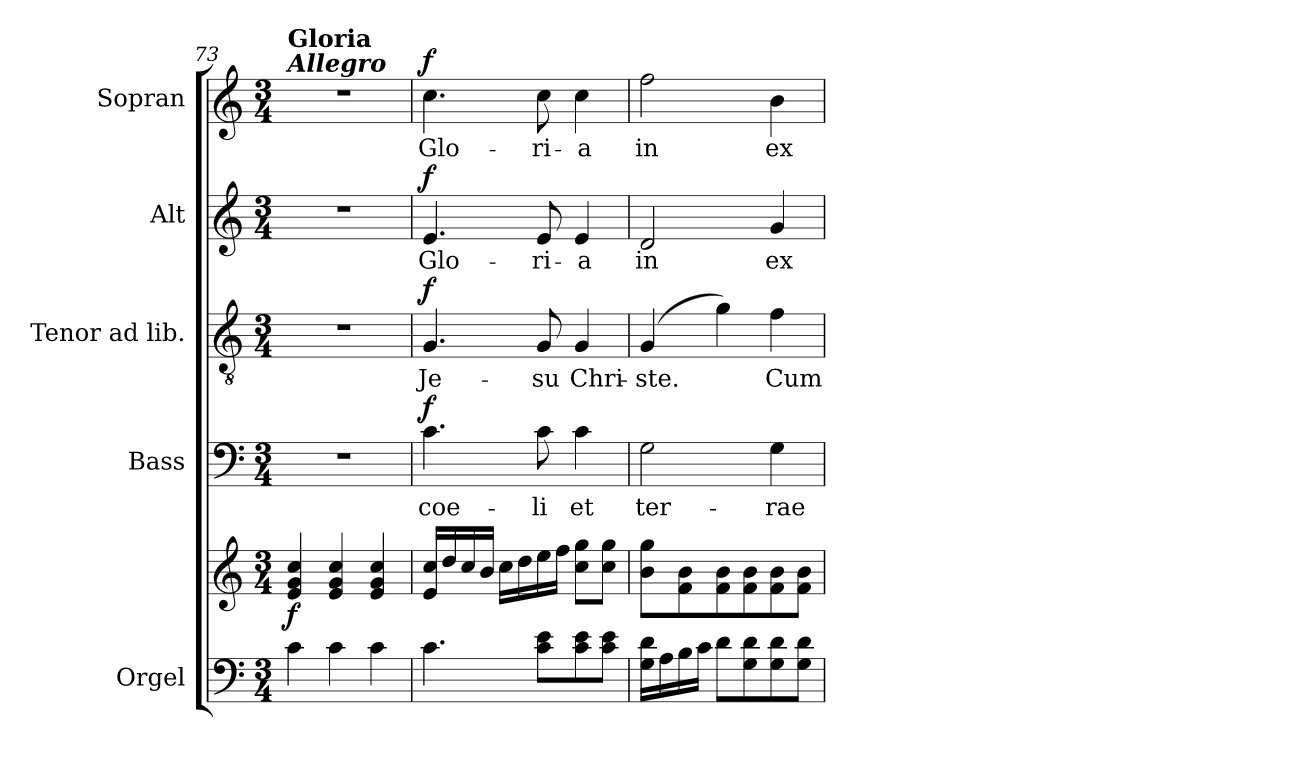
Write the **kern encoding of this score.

**kern	**kern	**dynam	**kern	**text	**dynam	**kern	**text	**dynam	**kern	**text	**dynam	**kern	**text	**dynam
*part5	*part5	*part5	*part4	*part4	*part4	*part3	*part3	*part3	*part2	*part2	*part2	*part1	*part1	*part1
*staff6	*staff5	*staff5/6	*staff4	*staff4	*staff4	*staff3	*staff3	*staff3	*staff2	*staff2	*staff2	*staff1	*staff1	*staff1
*I"Orgel	*	*	*I"Bass	*	*	*I"Tenor ad lib.	*	*	*I"Alt	*	*	*I"Sopran	*	*
*I'Org.	*	*	*I'B	*	*	*I'T	*	*	*I'A	*	*	*I'S	*	*
!!LO:PB:g=z
*clefF4	*clefG2	*	*clefF4	*	*	*clefGv2	*	*	*clefG2	*	*	*clefG2	*	*
*k[]	*k[]	*	*k[]	*	*	*k[]	*	*	*k[]	*	*	*k[]	*	*
*C:	*C:	*	*C:	*	*	*C:	*	*	*C:	*	*	*C:	*	*
*M3/4	*M3/4	*	*M3/4	*	*	*M3/4	*	*	*M3/4	*	*	*M3/4	*	*
=73	=73	=73	=73	=73	=73	=73	=73	=73	=73	=73	=73	=73	=73	=73
!	!	!	!	!	!	!	!	!	!	!	!	!LO:TX:a:Bi:t=Allegro	!	!
!	!	!	!	!	!	!	!	!	!	!	!	!LO:TX:a:B:t=Gloria	!	!
!	!	!LO:DY:b	!	!	!	!	!	!	!	!	!	!	!	!
4c\	4e/ 4g/ 4cc/	f	2.r	.	.	2.r	.	.	2.r	.	.	2.r	.	.
4c\	4e/ 4g/ 4cc/	.	.	.	.	.	.	.	.	.	.	.	.	.
4c\	4e/ 4g/ 4cc/	.	.	.	.	.	.	.	.	.	.	.	.	.
=74	=74	=74	=74	=74	=74	=74	=74	=74	=74	=74	=74	=74	=74	=74
!	!	!	!	!LO:LY:b	!LO:DY:a	!	!LO:LY:b	!LO:DY:a	!	!LO:LY:b	!LO:DY:a	!	!LO:LY:b	!LO:DY:a
4.c\	16e/ 16cc/LL	.	4.c\	coe-	f	4.G/	Je-	f	4.e/	Glo-	f	4.cc\	Glo-	f
.	16dd/	.	.	.	.	.	.	.	.	.	.	.	.	.
.	16cc/	.	.	.	.	.	.	.	.	.	.	.	.	.
.	16b/JJ	.	.	.	.	.	.	.	.	.	.	.	.	.
.	16cc\LL	.	.	.	.	.	.	.	.	.	.	.	.	.
.	16dd\	.	.	.	.	.	.	.	.	.	.	.	.	.
!	!	!	!	!LO:LY:b	!	!	!LO:LY:b	!	!	!LO:LY:b	!	!	!LO:LY:b	!
8c\ 8e\L	16ee\	.	8c\	-li	.	8G/	-su	.	8e/	-ri-	.	8cc\	-ri-	.
.	16ff\JJ	.	.	.	.	.	.	.	.	.	.	.	.	.
!	!	!	!	!LO:LY:b	!	!	!LO:LY:b	!	!	!LO:LY:b	!	!	!LO:LY:b	!
8c\ 8e\	8cc\ 8gg\L	.	4c\	et	.	4G/	Chri-	.	4e/	-a	.	4cc\	-a	.
8c\ 8e\J	8cc\ 8gg\J	.	.	.	.	.	.	.	.	.	.	.	.	.
=75	=75	=75	=75	=75	=75	=75	=75	=75	=75	=75	=75	=75	=75	=75
!	!	!	!	!LO:LY:b	!	!	!LO:LY:b	!	!	!LO:LY:b	!	!	!LO:LY:b	!
16G\ 16d\LL	8b\ 8gg\L	.	2G\	ter-	.	(4G/	-ste.	.	2d/	in	.	2ff\	in	.
16A\	.	.	.	.	.	.	.	.	.	.	.	.	.	.
16B\	8f\ 8b\	.	.	.	.	.	.	.	.	.	.	.	.	.
16c\JJ	.	.	.	.	.	.	.	.	.	.	.	.	.	.
8d\L	8f\ 8b\	.	.	.	.	4g\)	.	.	.	.	.	.	.	.
8G\ 8d\	8f\ 8b\	.	.	.	.	.	.	.	.	.	.	.	.	.
!	!	!	!	!LO:LY:b	!	!	!LO:LY:b	!	!	!LO:LY:b	!	!	!LO:LY:b	!
8G\ 8d\	8f\ 8b\	.	4G\	-rae	.	4f\	Cum	.	4g/	ex-	.	4b\	ex-	.
8G\ 8d\J	8f\ 8b\J	.	.	.	.	.	.	.	.	.	.	.	.	.
=	=	=	=	=	=	=	=	=	=	=	=	=	=	=
*-	*-	*-	*-	*-	*-	*-	*-	*-	*-	*-	*-	*-	*-	*-
